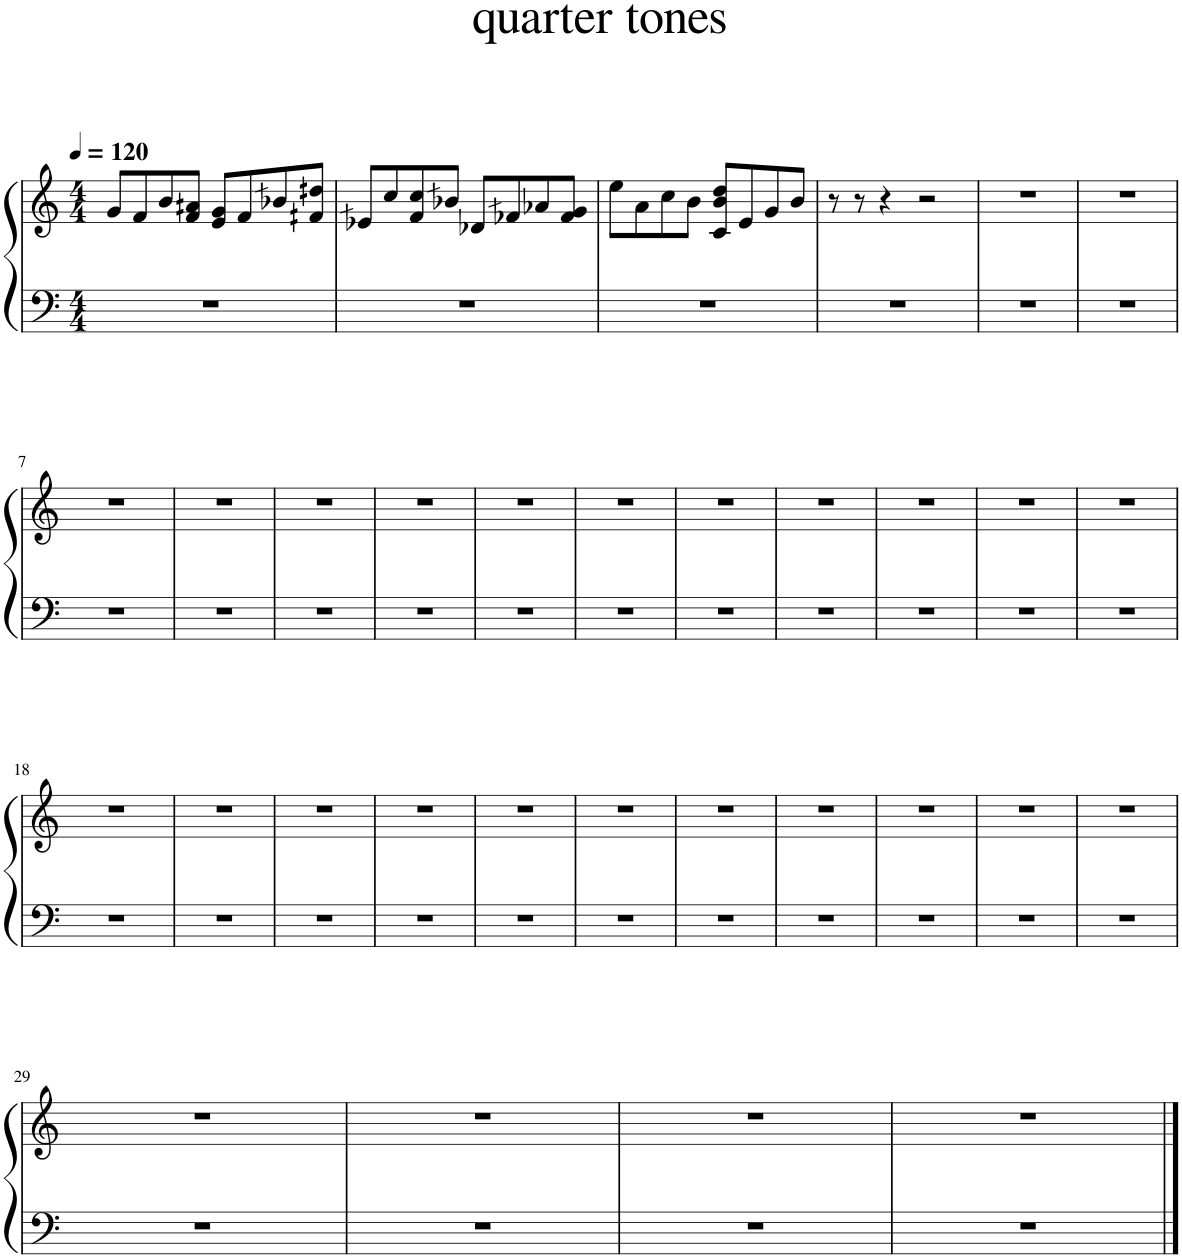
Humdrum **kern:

**kern	**kern
*part1	*part1
*staff2	*staff1
*I"Piano	*
*I'Pno.	*
*clefF4	*clefG2
*k[]	*k[]
*M4/4	*M4/4
*MM120	*MM120
=1	=1
1r	8g/L
.	8f/
.	8b/
.	8f/ 8an/J
.	8e/ 8g/L
.	8f/
.	8bn/
.	8fn/ 8ddn/J
=2	=2
1r	8en/L
.	8cc/
.	8f/ 8cc/
.	8bn/J
.	8d-X/L
.	8fn/
.	8a-X/
.	8f/ 8g/J
=3	=3
1r	8ee\L
.	8a\
.	8cc\
.	8b\J
.	8c/ 8b/ 8dd/L
.	8e/
.	8g/
.	8b/J
=4	=4
1r	8r
.	8r
.	4r
.	2r
=5	=5
1r	1r
=6	=6
1r	1r
!!LO:LB:g=z
=7	=7
1r	1r
=8	=8
1r	1r
=9	=9
1r	1r
=10	=10
1r	1r
=11	=11
1r	1r
=12	=12
1r	1r
=13	=13
1r	1r
=14	=14
1r	1r
=15	=15
1r	1r
=16	=16
1r	1r
=17	=17
1r	1r
!!LO:LB:g=z
=18	=18
1r	1r
=19	=19
1r	1r
=20	=20
1r	1r
=21	=21
1r	1r
=22	=22
1r	1r
=23	=23
1r	1r
=24	=24
1r	1r
=25	=25
1r	1r
=26	=26
1r	1r
=27	=27
1r	1r
=28	=28
1r	1r
!!LO:LB:g=z
=29	=29
1r	1r
=30	=30
1r	1r
=31	=31
1r	1r
=32	=32
1r	1r
==	==
*-	*-
